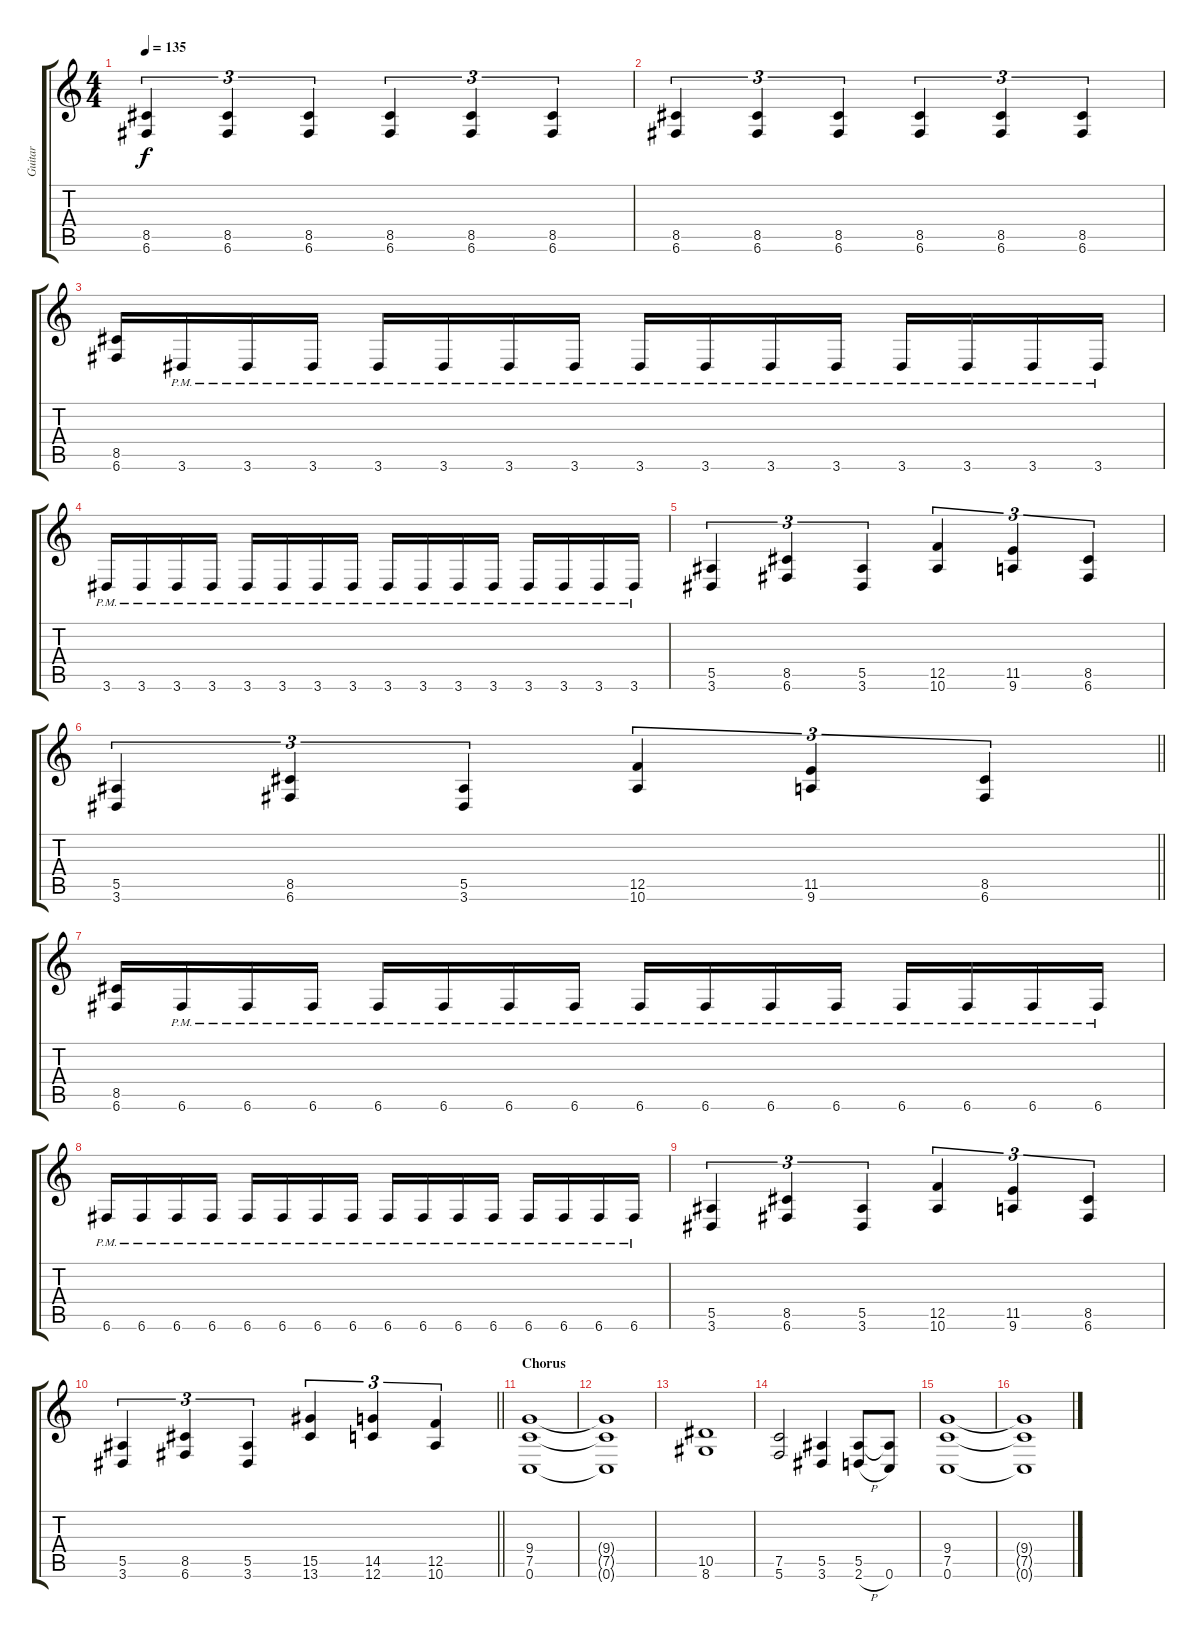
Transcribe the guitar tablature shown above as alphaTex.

\track ("Guitar" "Guitar") {instrument distortionguitar}
\staff {score tabs}
\tuning (C4 G3 Eb3 Bb2 F2 C2) {hide}
\ts (4 4)
\tempo 135
\clef g2
\ks c
(8.5 6.6).4{tu (3 2) dy f} (8.5 6.6).4{tu (3 2)} (8.5 6.6).4{tu (3 2)} (8.5 6.6).4{tu (3 2)} (8.5 6.6).4{tu (3 2)} (8.5 6.6).4{tu (3 2)} |
(8.5 6.6).4{tu (3 2)} (8.5 6.6).4{tu (3 2)} (8.5 6.6).4{tu (3 2)} (8.5 6.6).4{tu (3 2)} (8.5 6.6).4{tu (3 2)} (8.5 6.6).4{tu (3 2)} |
(8.5 6.6).16 3.6{pm}.16 3.6{pm}.16 3.6{pm}.16 3.6{pm}.16 3.6{pm}.16 3.6{pm}.16 3.6{pm}.16 3.6{pm}.16 3.6{pm}.16 3.6{pm}.16 3.6{pm}.16 3.6{pm}.16 3.6{pm}.16 3.6{pm}.16 3.6{pm}.16 |
3.6{pm}.16 3.6{pm}.16 3.6{pm}.16 3.6{pm}.16 3.6{pm}.16 3.6{pm}.16 3.6{pm}.16 3.6{pm}.16 3.6{pm}.16 3.6{pm}.16 3.6{pm}.16 3.6{pm}.16 3.6{pm}.16 3.6{pm}.16 3.6{pm}.16 3.6{pm}.16 |
(5.5 3.6).4{tu (3 2)} (8.5 6.6).4{tu (3 2)} (5.5 3.6).4{tu (3 2)} (12.5 10.6).4{tu (3 2)} (11.5 9.6).4{tu (3 2)} (8.5 6.6).4{tu (3 2)} |
\barLineRight lightlight
(5.5 3.6).4{tu (3 2)} (8.5 6.6).4{tu (3 2)} (5.5 3.6).4{tu (3 2)} (12.5 10.6).4{tu (3 2)} (11.5 9.6).4{tu (3 2)} (8.5 6.6).4{tu (3 2)} |
(8.5 6.6).16 6.6{pm}.16 6.6{pm}.16 6.6{pm}.16 6.6{pm}.16 6.6{pm}.16 6.6{pm}.16 6.6{pm}.16 6.6{pm}.16 6.6{pm}.16 6.6{pm}.16 6.6{pm}.16 6.6{pm}.16 6.6{pm}.16 6.6{pm}.16 6.6{pm}.16 |
6.6{pm}.16 6.6{pm}.16 6.6{pm}.16 6.6{pm}.16 6.6{pm}.16 6.6{pm}.16 6.6{pm}.16 6.6{pm}.16 6.6{pm}.16 6.6{pm}.16 6.6{pm}.16 6.6{pm}.16 6.6{pm}.16 6.6{pm}.16 6.6{pm}.16 6.6{pm}.16 |
(5.5 3.6).4{tu (3 2)} (8.5 6.6).4{tu (3 2)} (5.5 3.6).4{tu (3 2)} (12.5 10.6).4{tu (3 2)} (11.5 9.6).4{tu (3 2)} (8.5 6.6).4{tu (3 2)} |
\barLineRight lightlight
(5.5 3.6).4{tu (3 2)} (8.5 6.6).4{tu (3 2)} (5.5 3.6).4{tu (3 2)} (15.5 13.6).4{tu (3 2)} (14.5 12.6).4{tu (3 2)} (12.5 10.6).4{tu (3 2)} |
\section ("" "Chorus")
(9.4 7.5 0.6).1 |
(9.4{t} 7.5{t} 0.6{t}).1 |
(10.5 8.6).1 |
(7.5 5.6).2 (5.5 3.6).4 (5.5 2.6{h}).8 (5.5{t} 0.6).8 |
(9.4 7.5 0.6).1 |
(9.4{t} 7.5{t} 0.6{t}).1
